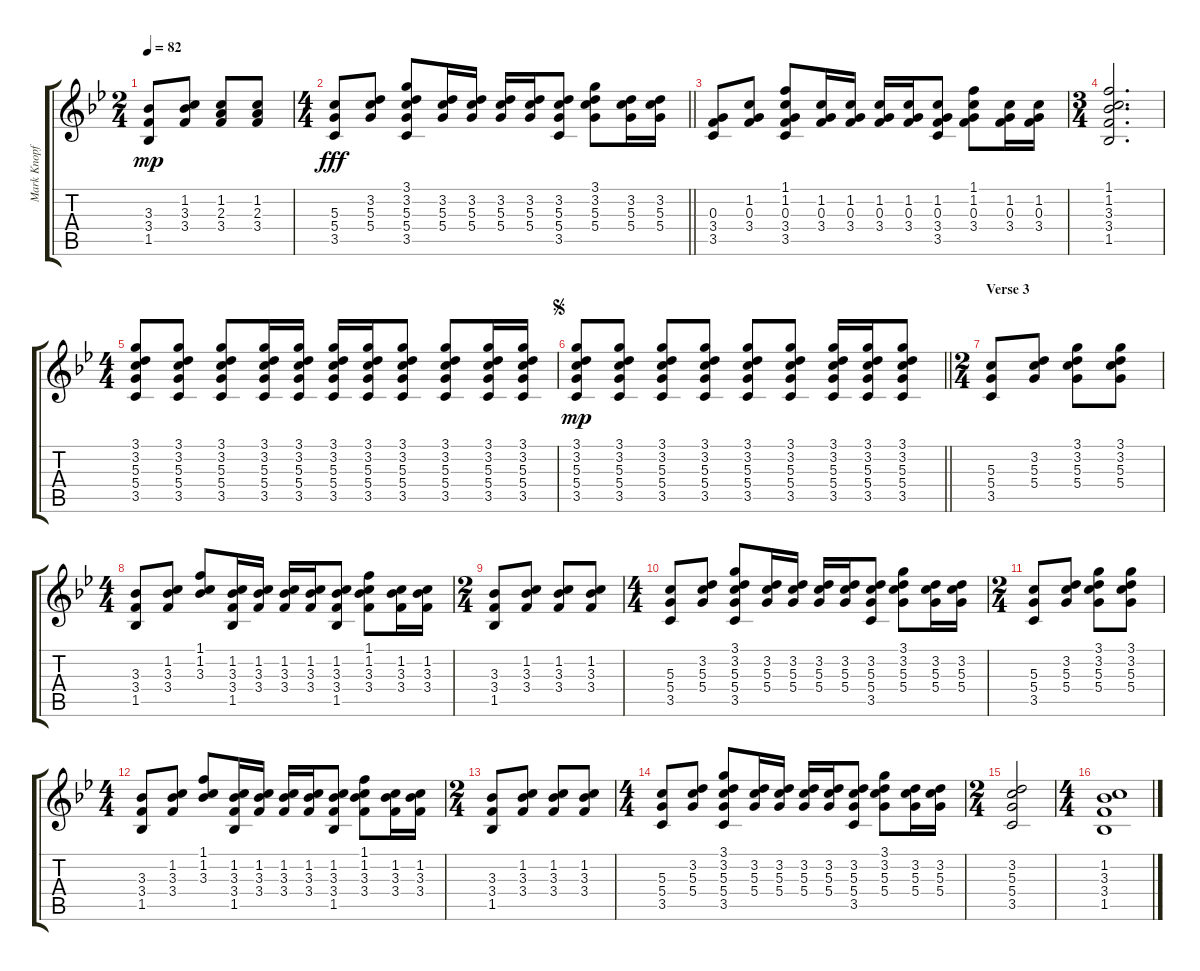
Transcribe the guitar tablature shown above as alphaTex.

\track ("Mark Knopfler - Acoustic" "Mark Knopf") {instrument acousticguitarsteel}
\staff {score tabs}
\tuning (E4 B3 G3 D3 A2 E2) {hide}
\ts (2 4)
\tempo 82
\clef g2
\ks bb
(3.3 3.4 1.5).8{dy mp} (1.2 3.3 3.4).8 (1.2 2.3 3.4).8 (1.2 2.3 3.4).8 |
\ts (4 4)
\barLineRight lightlight
(5.3 5.4 3.5).8{dy fff} (3.2 5.3 5.4).8 (3.1 3.2 5.3 5.4 3.5).8 (3.2 5.3 5.4).16 (3.2 5.3 5.4).16 (3.2 5.3 5.4).16 (3.2 5.3 5.4).16 (3.2 5.3 5.4 3.5).8 (3.1 3.2 5.3 5.4).8 (3.2 5.3 5.4).16 (3.2 5.3 5.4).16 |
(0.3 3.4 3.5).8 (1.2 0.3 3.4).8 (1.1 1.2 0.3 3.4 3.5).8 (1.2 0.3 3.4).16 (1.2 0.3 3.4).16 (1.2 0.3 3.4).16 (1.2 0.3 3.4).16 (1.2 0.3 3.4 3.5).8 (1.1 1.2 0.3 3.4).8 (1.2 0.3 3.4).16 (1.2 0.3 3.4).16 |
\ts (3 4)
(1.1 1.2 3.3 3.4 1.5).2{d} |
\ts (4 4)
(3.1 3.2 5.3 5.4 3.5).8 (3.1 3.2 5.3 5.4 3.5).8 (3.1 3.2 5.3 5.4 3.5).8 (3.1 3.2 5.3 5.4 3.5).16 (3.1 3.2 5.3 5.4 3.5).16 (3.1 3.2 5.3 5.4 3.5).16 (3.1 3.2 5.3 5.4 3.5).16 (3.1 3.2 5.3 5.4 3.5).8 (3.1 3.2 5.3 5.4 3.5).8 (3.1 3.2 5.3 5.4 3.5).16 (3.1 3.2 5.3 5.4 3.5).16 |
\jump segno
\barLineRight lightlight
(3.1 3.2 5.3 5.4 3.5).8{dy mp} (3.1 3.2 5.3 5.4 3.5).8 (3.1 3.2 5.3 5.4 3.5).8 (3.1 3.2 5.3 5.4 3.5).8 (3.1 3.2 5.3 5.4 3.5).8 (3.1 3.2 5.3 5.4 3.5).8 (3.1 3.2 5.3 5.4 3.5).16 (3.1 3.2 5.3 5.4 3.5).16 (3.1 3.2 5.3 5.4 3.5).8 |
\ts (2 4)
\section ("" "Verse 3")
(5.3 5.4 3.5).8 (3.2 5.3 5.4).8 (3.1 3.2 5.3 5.4).8 (3.1 3.2 5.3 5.4).8 |
\ts (4 4)
(3.3 3.4 1.5).8 (1.2 3.3 3.4).8 (1.1 1.2 3.3).8 (1.2 3.3 3.4 1.5).16 (1.2 3.3 3.4).16 (1.2 3.3 3.4).16 (1.2 3.3 3.4).16 (1.2 3.3 3.4 1.5).8 (1.1 1.2 3.3 3.4).8 (1.2 3.3 3.4).16 (1.2 3.3 3.4).16 |
\ts (2 4)
(3.3 3.4 1.5).8 (1.2 3.3 3.4).8 (1.2 3.3 3.4).8 (1.2 3.3 3.4).8 |
\ts (4 4)
(5.3 5.4 3.5).8 (3.2 5.3 5.4).8 (3.1 3.2 5.3 5.4 3.5).8 (3.2 5.3 5.4).16 (3.2 5.3 5.4).16 (3.2 5.3 5.4).16 (3.2 5.3 5.4).16 (3.2 5.3 5.4 3.5).8 (3.1 3.2 5.3 5.4).8 (3.2 5.3 5.4).16 (3.2 5.3 5.4).16 |
\ts (2 4)
(5.3 5.4 3.5).8 (3.2 5.3 5.4).8 (3.1 3.2 5.3 5.4).8 (3.1 3.2 5.3 5.4).8 |
\ts (4 4)
(3.3 3.4 1.5).8 (1.2 3.3 3.4).8 (1.1 1.2 3.3).8 (1.2 3.3 3.4 1.5).16 (1.2 3.3 3.4).16 (1.2 3.3 3.4).16 (1.2 3.3 3.4).16 (1.2 3.3 3.4 1.5).8 (1.1 1.2 3.3 3.4).8 (1.2 3.3 3.4).16 (1.2 3.3 3.4).16 |
\ts (2 4)
(3.3 3.4 1.5).8 (1.2 3.3 3.4).8 (1.2 3.3 3.4).8 (1.2 3.3 3.4).8 |
\ts (4 4)
(5.3 5.4 3.5).8 (3.2 5.3 5.4).8 (3.1 3.2 5.3 5.4 3.5).8 (3.2 5.3 5.4).16 (3.2 5.3 5.4).16 (3.2 5.3 5.4).16 (3.2 5.3 5.4).16 (3.2 5.3 5.4 3.5).8 (3.1 3.2 5.3 5.4).8 (3.2 5.3 5.4).16 (3.2 5.3 5.4).16 |
\ts (2 4)
(3.2 5.3 5.4 3.5).2 |
\ts (4 4)
(1.2 3.3 3.4 1.5).1
